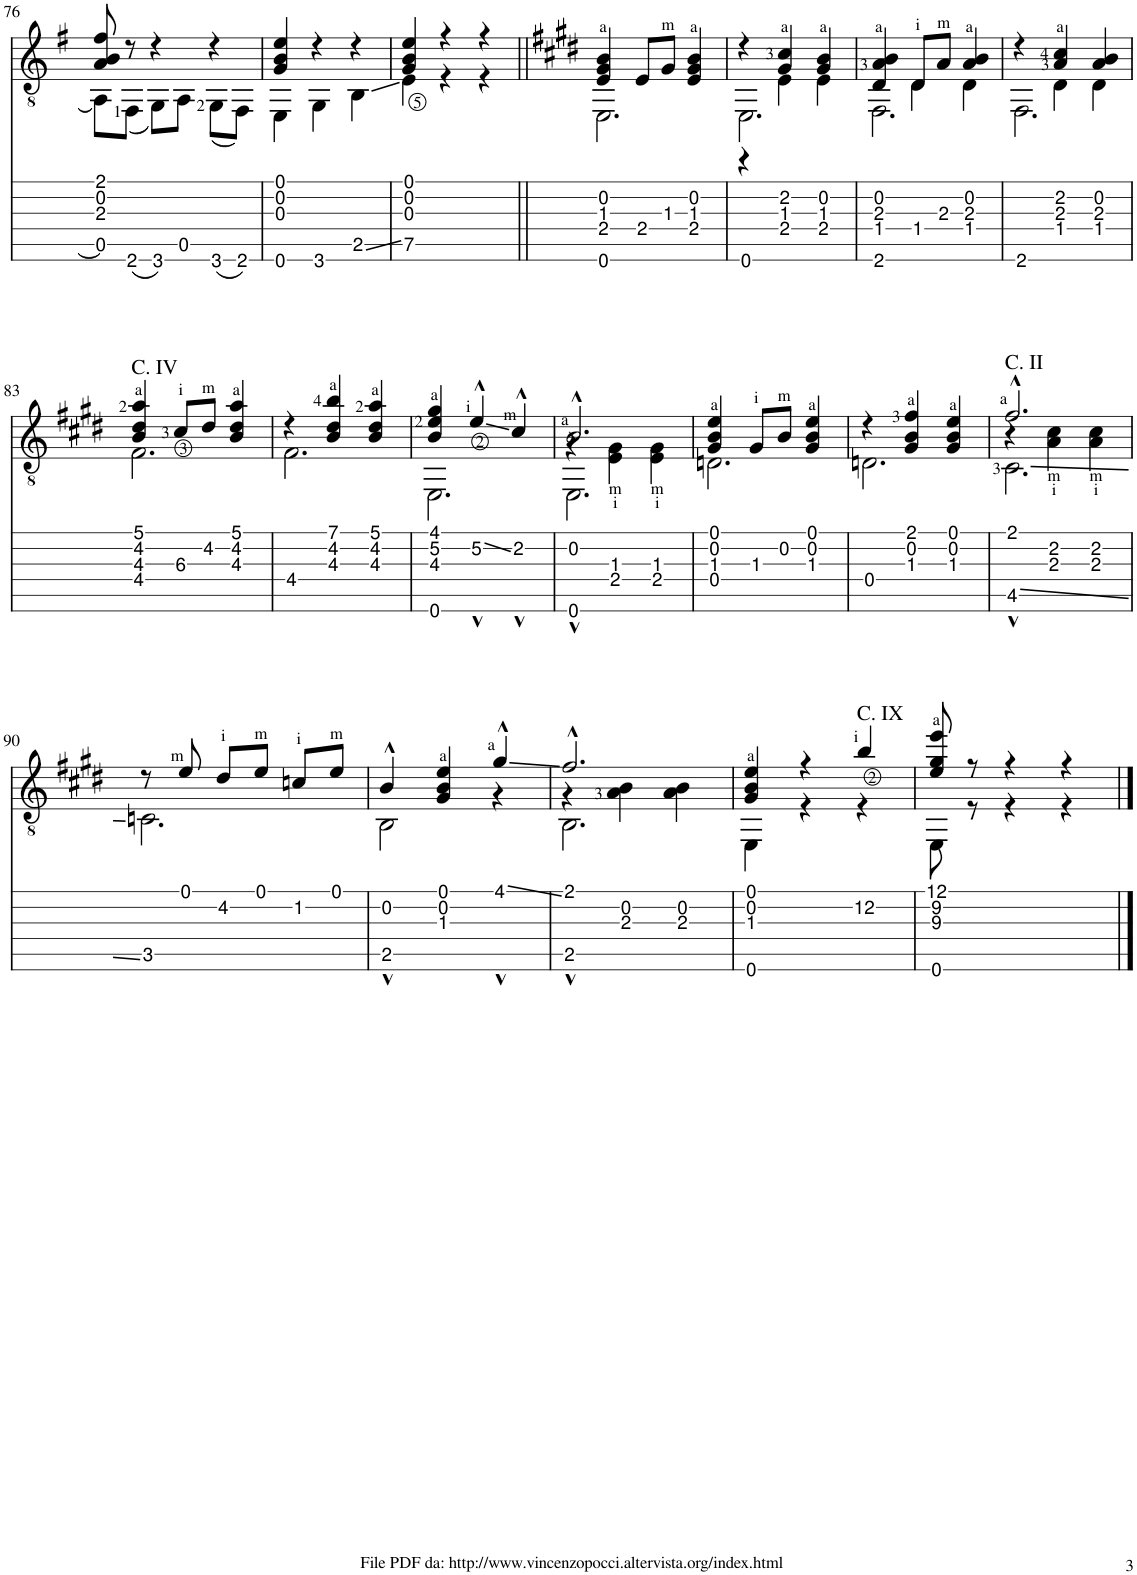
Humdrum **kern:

**kern	**kern
*part1	*part1
*staff2	*staff1
*I"Guitar	*
*I'Guit.	*
!!LO:PB:g=z
*	*clefGv2
*k[f#]	*k[f#]
*M3/4	*M3/4
=76	=76
*^	*^
8A 8B 8f#	8AAL]	8A/ 8B/ 8f#/	8AA\L]
8r	8FF#J	8r	(8FF#\J
4r	8GGL	4r	8GG\L)
.	8AAJ	.	8AA\J
4r	8GGL	4r	(8GG\L
.	8FF#J	.	8FF#\J)
=77	=77	=77	=77
4G 4B 4e	4EE	4G/ 4B/ 4e/	4EE\
4r	4GG	4r	4GG\
4r	4BB	4r	4BB\
=78	=78	=78	=78
4G 4B 4e	4E	4G/ 4B/ 4e/	4E\
4r	4r	4r	4r
4r	4r	4r	4r
=79||	=79||	=79||	=79||
*k[f#c#g#d#]	*	*k[f#c#g#d#]	*
4E 4G# 4B	2.EE	4E/ 4G#/ 4B/	2.EE\
8EL	.	8E/L	.
8G#J	.	8G#/J	.
4E 4G# 4B	.	4E/ 4G#/ 4B/	.
=80	=80	=80	=80
*	*^	*	*^
4r	2.EE	4r	4r	2.EE\	4r
4G# 4c#	.	4E	4G#/ 4c#/	.	4E\
4G# 4B	.	4E	4G#/ 4B/	.	4E\
=81	=81	=81	=81	=81	=81
4D# 4A 4B	2.FF#	4ryy	4D#/ 4A/ 4B/	2.FF#\	4ryy
8D#L	.	4D#	8D#/L	.	4D#\
8AJ	.	.	8A/J	.	.
4A 4B	.	4D#	4A/ 4B/	.	4D#\
=82	=82	=82	=82	=82	=82
4r	2.FF#	4ryy	4r	2.FF#\	4ryy
4A 4c#	.	4D#	4A/ 4c#/	.	4D#\
4A 4B	.	4D#	4A/ 4B/	.	4D#\
!!LO:LB:g=z
=83	=83	=83	=83	=83	=83
!	!	!	!LO:TX:a:t=C. IV	!	!
*	*v	*v	*	*	*
*	*	*	*v	*v
4B 4d# 4a	2.F#	4B/ 4d#/ 4a/	2.F#\
8c#L	.	8c#/L	.
8d#J	.	8d#/J	.
4B 4d# 4a	.	4B/ 4d#/ 4a/	.
=84	=84	=84	=84
4r	2.F#	4r	2.F#\
4B 4d# 4b	.	4B/ 4d#/ 4b/	.
4B 4d# 4a	.	4B/ 4d#/ 4a/	.
=85	=85	=85	=85
4B 4e 4g#	2.EE	4B/ 4e/ 4g#/	2.EE\
4e^^	.	4e^^/	.
4c#^^	.	4c#^^/	.
=86	=86	=86	=86
*	*^	*	*^
2.B^^	4r	2.EE	2.B^^/	4r	2.EE\
.	4E 4G#	.	.	4E\ 4G#\	.
.	4E 4G#	.	.	4E\ 4G#\	.
*	*v	*v	*	*	*
*	*	*	*v	*v
=87	=87	=87	=87
4G# 4B 4e	2.D	4G#/ 4B/ 4e/	2.Dn\
8G#L	.	8G#/L	.
8BJ	.	8B/J	.
4G# 4B 4e	.	4G#/ 4B/ 4e/	.
=88	=88	=88	=88
4r	2.D	4r	2.Dn\
4G# 4B 4f#	.	4G#/ 4B/ 4f#/	.
4G# 4B 4e	.	4G#/ 4B/ 4e/	.
=89	=89	=89	=89
*	*^	*	*^
!	!	!	!LO:TX:a:t=C. II	!	!
2.f#^^	4r	2.C#	2.f#^^/	4r	2.C#\
.	4A 4c#	.	.	4A\ 4c#\	.
.	4A 4c#	.	.	4A\ 4c#\	.
*	*v	*v	*	*	*
*	*	*	*v	*v
!!LO:LB:g=z
=90	=90	=90	=90
8r	2.C	8r	2.Cn\
8e	.	8e/	.
8d#L	.	8d#/L	.
8eJ	.	8e/J	.
8cL	.	8cn/L	.
8eJ	.	8e/J	.
=91	=91	=91	=91
4B^^	2BB	4B^^/	2BB\
4G# 4B 4e	.	4G#/ 4B/ 4e/	.
4g#^^	4r	4g#^^/	4r
=92	=92	=92	=92
*	*^	*	*^
2.f#^^	4r	2.BB	2.f#^^/	4r	2.BB\
.	4A 4B	.	.	4A\ 4B\	.
.	4A 4B	.	.	4A\ 4B\	.
*	*v	*v	*	*	*
*	*	*	*v	*v
=93	=93	=93	=93
4G# 4B 4e	4EE	4G#/ 4B/ 4e/	4EE\
4r	4r	4r	4r
!	!	!LO:TX:a:t=C. IX	!
4b	4r	4b/	4r
=94	=94	=94	=94
8e 8g# 8ee	8EE	8e/ 8g#/ 8ee/	8EE\
8r	8r	8r	8r
4r	4r	4r	4r
4r	4r	4r	4r
*v	*v	*	*
*	*v	*v
==	==
*-	*-
